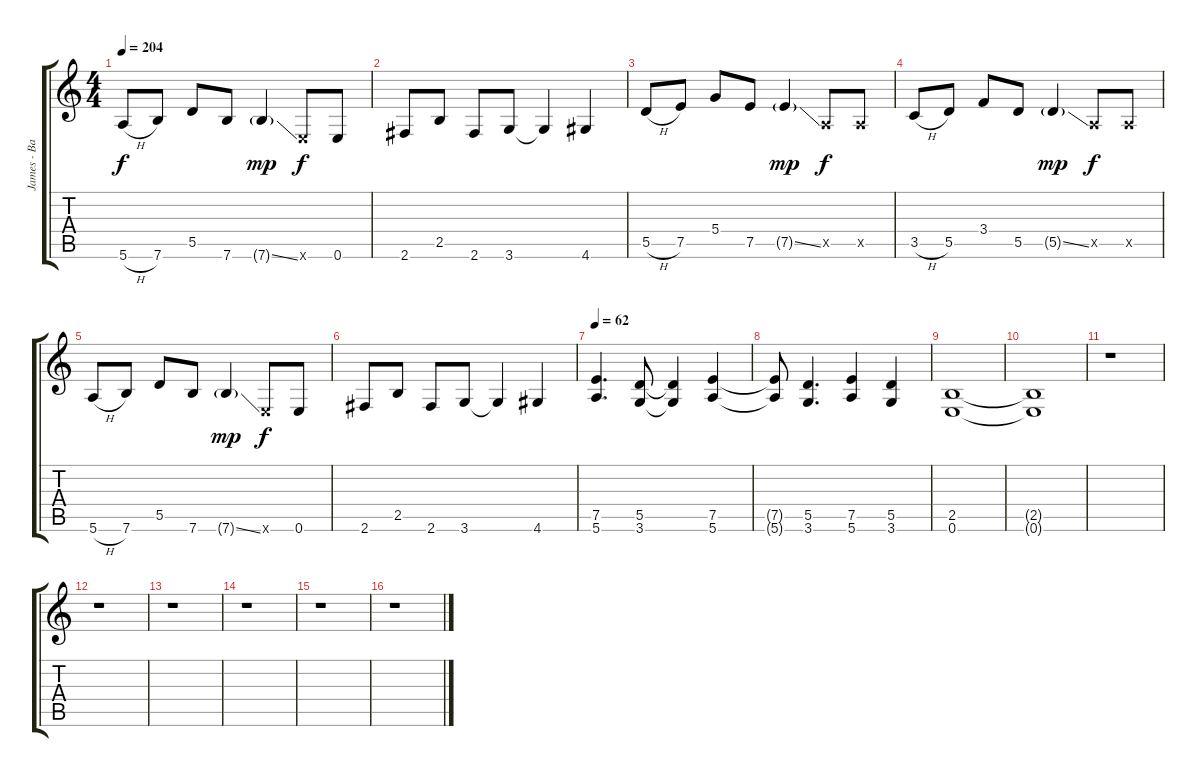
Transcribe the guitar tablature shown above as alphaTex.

\track ("James - Back Guitar" "James - Ba") {instrument distortionguitar}
\staff {score tabs}
\tuning (E4 B3 G3 D3 A2 E2) {hide}
\ts (4 4)
\tempo 204
\clef g2
\ks c
5.6{h}.8{dy f} 7.6.8 5.5.8 7.6.8 7.6{ss g}.4{dy mp} 0.6{x}.8{dy f} 0.6.8 |
2.6.8 2.5.8 2.6.8 3.6.8 3.6{t}.4 4.6.4 |
5.5{h}.8 7.5.8 5.4.8 7.5.8 7.5{ss g}.4{dy mp} 0.5{x}.8{dy f} 0.5{x}.8 |
3.5{h}.8 5.5.8 3.4.8 5.5.8 5.5{ss g}.4{dy mp} 0.5{x}.8{dy f} 0.5{x}.8 |
5.6{h}.8 7.6.8 5.5.8 7.6.8 7.6{ss g}.4{dy mp} 0.6{x}.8{dy f} 0.6.8 |
2.6.8 2.5.8 2.6.8 3.6.8 3.6{t}.4 4.6.4 |
\tempo 62
(7.5 5.6).4{d} (5.5 3.6).8 (5.5{t} 3.6{t}).4 (7.5 5.6).4 |
(7.5{t} 5.6{t}).8 (5.5 3.6).4{d} (7.5 5.6).4 (5.5 3.6).4 |
(2.5 0.6).1{volume 0} |
(2.5{t} 0.6{t}).1 |
r.1{volume 12} |
r.1 |
r.1 |
r.1 |
r.1 |
r.1
